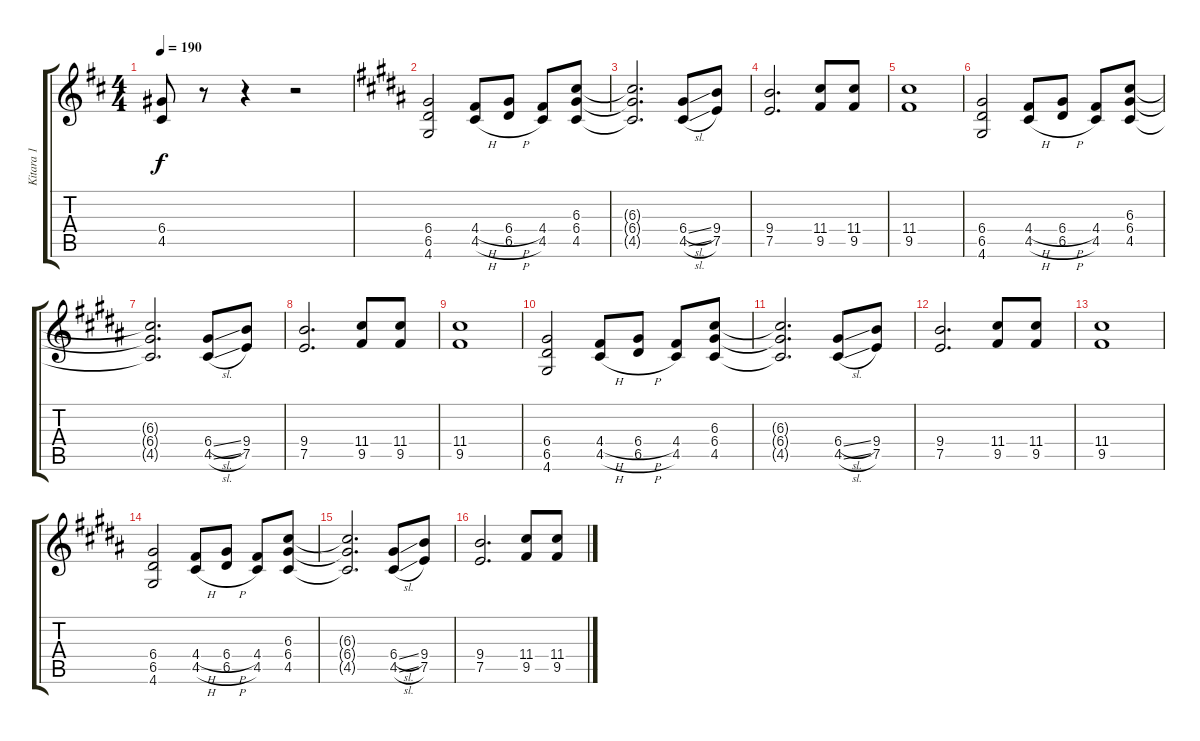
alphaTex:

\track ("Kitara 1" "Kitara 1") {instrument distortionguitar}
\staff {score tabs}
\tuning (E4 B3 G3 D3 A2 E2) {hide}
\ts (4 4)
\tempo 190
\clef g2
\ks d
(6.4 4.5).8{dy f} r.8 r.4 r.2 |
\ks b
(6.4 6.5 4.6).2 (4.4{h} 4.5{h}).8 (6.4{h} 6.5{h}).8 (4.4 4.5).8 (6.3 6.4 4.5).8 |
(6.3{t} 6.4{t} 4.5{t}).2{d} (6.4{sl} 4.5{sl}).8 (9.4 7.5).8 |
(9.4 7.5).2{d} (11.4 9.5).8 (11.4 9.5).8 |
(11.4 9.5).1 |
(6.4 6.5 4.6).2 (4.4{h} 4.5{h}).8 (6.4{h} 6.5{h}).8 (4.4 4.5).8 (6.3 6.4 4.5).8 |
(6.3{t} 6.4{t} 4.5{t}).2{d} (6.4{sl} 4.5{sl}).8 (9.4 7.5).8 |
(9.4 7.5).2{d} (11.4 9.5).8 (11.4 9.5).8 |
(11.4 9.5).1 |
(6.4 6.5 4.6).2 (4.4{h} 4.5{h}).8 (6.4{h} 6.5{h}).8 (4.4 4.5).8 (6.3 6.4 4.5).8 |
(6.3{t} 6.4{t} 4.5{t}).2{d} (6.4{sl} 4.5{sl}).8 (9.4 7.5).8 |
(9.4 7.5).2{d} (11.4 9.5).8 (11.4 9.5).8 |
(11.4 9.5).1 |
(6.4 6.5 4.6).2 (4.4{h} 4.5{h}).8 (6.4{h} 6.5{h}).8 (4.4 4.5).8 (6.3 6.4 4.5).8 |
(6.3{t} 6.4{t} 4.5{t}).2{d} (6.4{sl} 4.5{sl}).8 (9.4 7.5).8 |
(9.4 7.5).2{d} (11.4 9.5).8 (11.4 9.5).8
